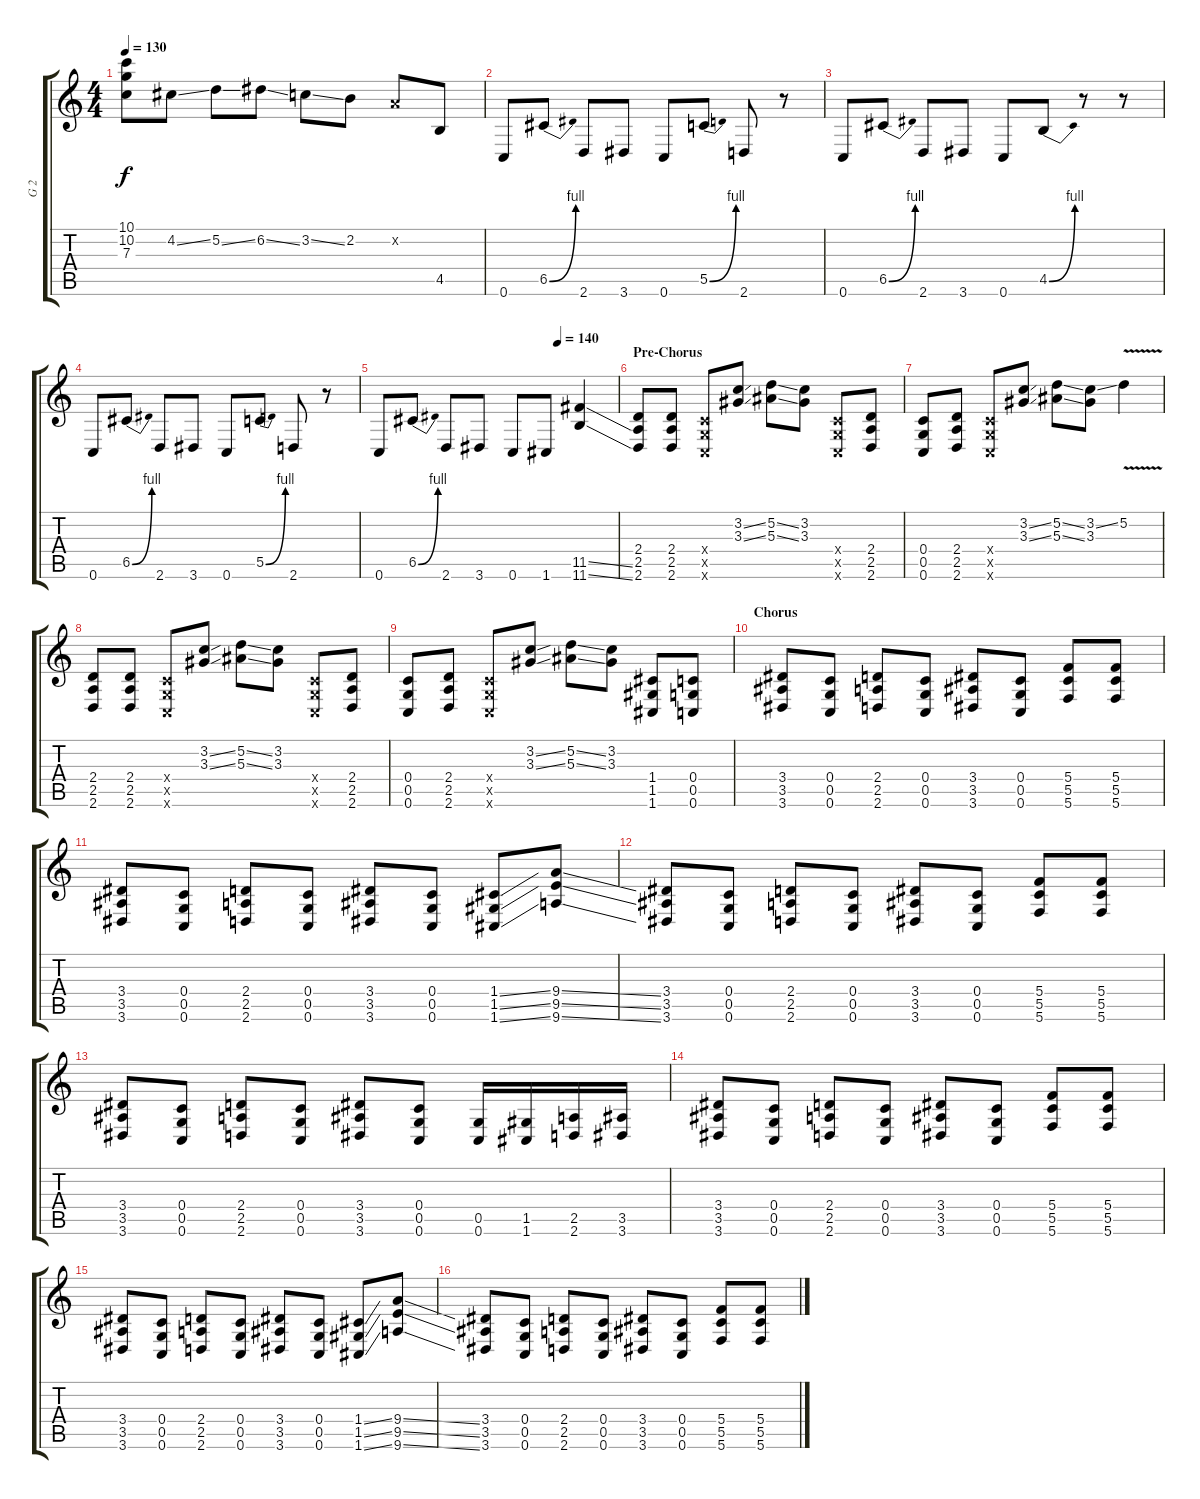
\track ("G 2" "G 2") {instrument overdrivenguitar}
\staff {score tabs}
\tuning (D4 A3 F3 C3 G2 C2) {hide}
\ts (4 4)
\tempo 130
\clef g2
\ks c
(10.1 10.2 7.3).8{dy f} 4.2{ss}.8 5.2{ss}.8 6.2{ss}.8 3.2{ss}.8 2.2.8 0.2{x}.8 4.5.8 |
0.6.8 6.5{be (bend 0 0 60 4)}.8 2.6.8 3.6.8 0.6.8 5.5{be (bend 0 0 60 4)}.8 2.6.8 r.8 |
0.6.8 6.5{be (bend 0 0 60 4)}.8 2.6.8 3.6.8 0.6.8 4.5{be (bend 0 0 60 4)}.8 r.8 r.8 |
0.6.8 6.5{be (bend 0 0 60 4)}.8 2.6.8 3.6.8 0.6.8 5.5{be (bend 0 0 60 4)}.8 2.6.8 r.8 |
\tempo (140 0.75)
0.6.8 6.5{be (bend 0 0 60 4)}.8 2.6.8 3.6.8 0.6.8 1.6.8 (11.5{ss} 11.6{ss}).4 |
\section ("" "Pre-Chorus")
(2.4 2.5 2.6).8 (2.4 2.5 2.6).8 (0.4{x} 0.5{x} 0.6{x}).8 (3.2{ss} 3.3{ss}).8 (5.2{ss} 5.3{ss}).8 (3.2 3.3).8 (0.4{x} 0.5{x} 0.6{x}).8 (2.4 2.5 2.6).8 |
(0.4 0.5 0.6).8 (2.4 2.5 2.6).8 (0.4{x} 0.5{x} 0.6{x}).8 (3.2{ss} 3.3{ss}).8 (5.2{ss} 5.3{ss}).8 (3.2{ss} 3.3).8 5.2{v}.4 |
(2.4 2.5 2.6).8 (2.4 2.5 2.6).8 (0.4{x} 0.5{x} 0.6{x}).8 (3.2{ss} 3.3{ss}).8 (5.2{ss} 5.3{ss}).8 (3.2 3.3).8 (0.4{x} 0.5{x} 0.6{x}).8 (2.4 2.5 2.6).8 |
(0.4 0.5 0.6).8 (2.4 2.5 2.6).8 (0.4{x} 0.5{x} 0.6{x}).8 (3.2{ss} 3.3{ss}).8 (5.2{ss} 5.3{ss}).8 (3.2 3.3).8 (1.4 1.5 1.6).8 (0.4 0.5 0.6).8 |
\section ("" "Chorus")
(3.4 3.5 3.6).8 (0.4 0.5 0.6).8 (2.4 2.5 2.6).8 (0.4 0.5 0.6).8 (3.4 3.5 3.6).8 (0.4 0.5 0.6).8 (5.4 5.5 5.6).8 (5.4 5.5 5.6).8 |
(3.4 3.5 3.6).8 (0.4 0.5 0.6).8 (2.4 2.5 2.6).8 (0.4 0.5 0.6).8 (3.4 3.5 3.6).8 (0.4 0.5 0.6).8 (1.4{ss} 1.5{ss} 1.6{ss}).8 (9.4{ss} 9.5{ss} 9.6{ss}).8 |
(3.4 3.5 3.6).8 (0.4 0.5 0.6).8 (2.4 2.5 2.6).8 (0.4 0.5 0.6).8 (3.4 3.5 3.6).8 (0.4 0.5 0.6).8 (5.4 5.5 5.6).8 (5.4 5.5 5.6).8 |
(3.4 3.5 3.6).8 (0.4 0.5 0.6).8 (2.4 2.5 2.6).8 (0.4 0.5 0.6).8 (3.4 3.5 3.6).8 (0.4 0.5 0.6).8 (0.5 0.6).16 (1.5 1.6).16 (2.5 2.6).16 (3.5 3.6).16 |
(3.4 3.5 3.6).8 (0.4 0.5 0.6).8 (2.4 2.5 2.6).8 (0.4 0.5 0.6).8 (3.4 3.5 3.6).8 (0.4 0.5 0.6).8 (5.4 5.5 5.6).8 (5.4 5.5 5.6).8 |
(3.4 3.5 3.6).8 (0.4 0.5 0.6).8 (2.4 2.5 2.6).8 (0.4 0.5 0.6).8 (3.4 3.5 3.6).8 (0.4 0.5 0.6).8 (1.4{ss} 1.5{ss} 1.6{ss}).8 (9.4{ss} 9.5{ss} 9.6{ss}).8 |
(3.4 3.5 3.6).8 (0.4 0.5 0.6).8 (2.4 2.5 2.6).8 (0.4 0.5 0.6).8 (3.4 3.5 3.6).8 (0.4 0.5 0.6).8 (5.4 5.5 5.6).8 (5.4 5.5 5.6).8
